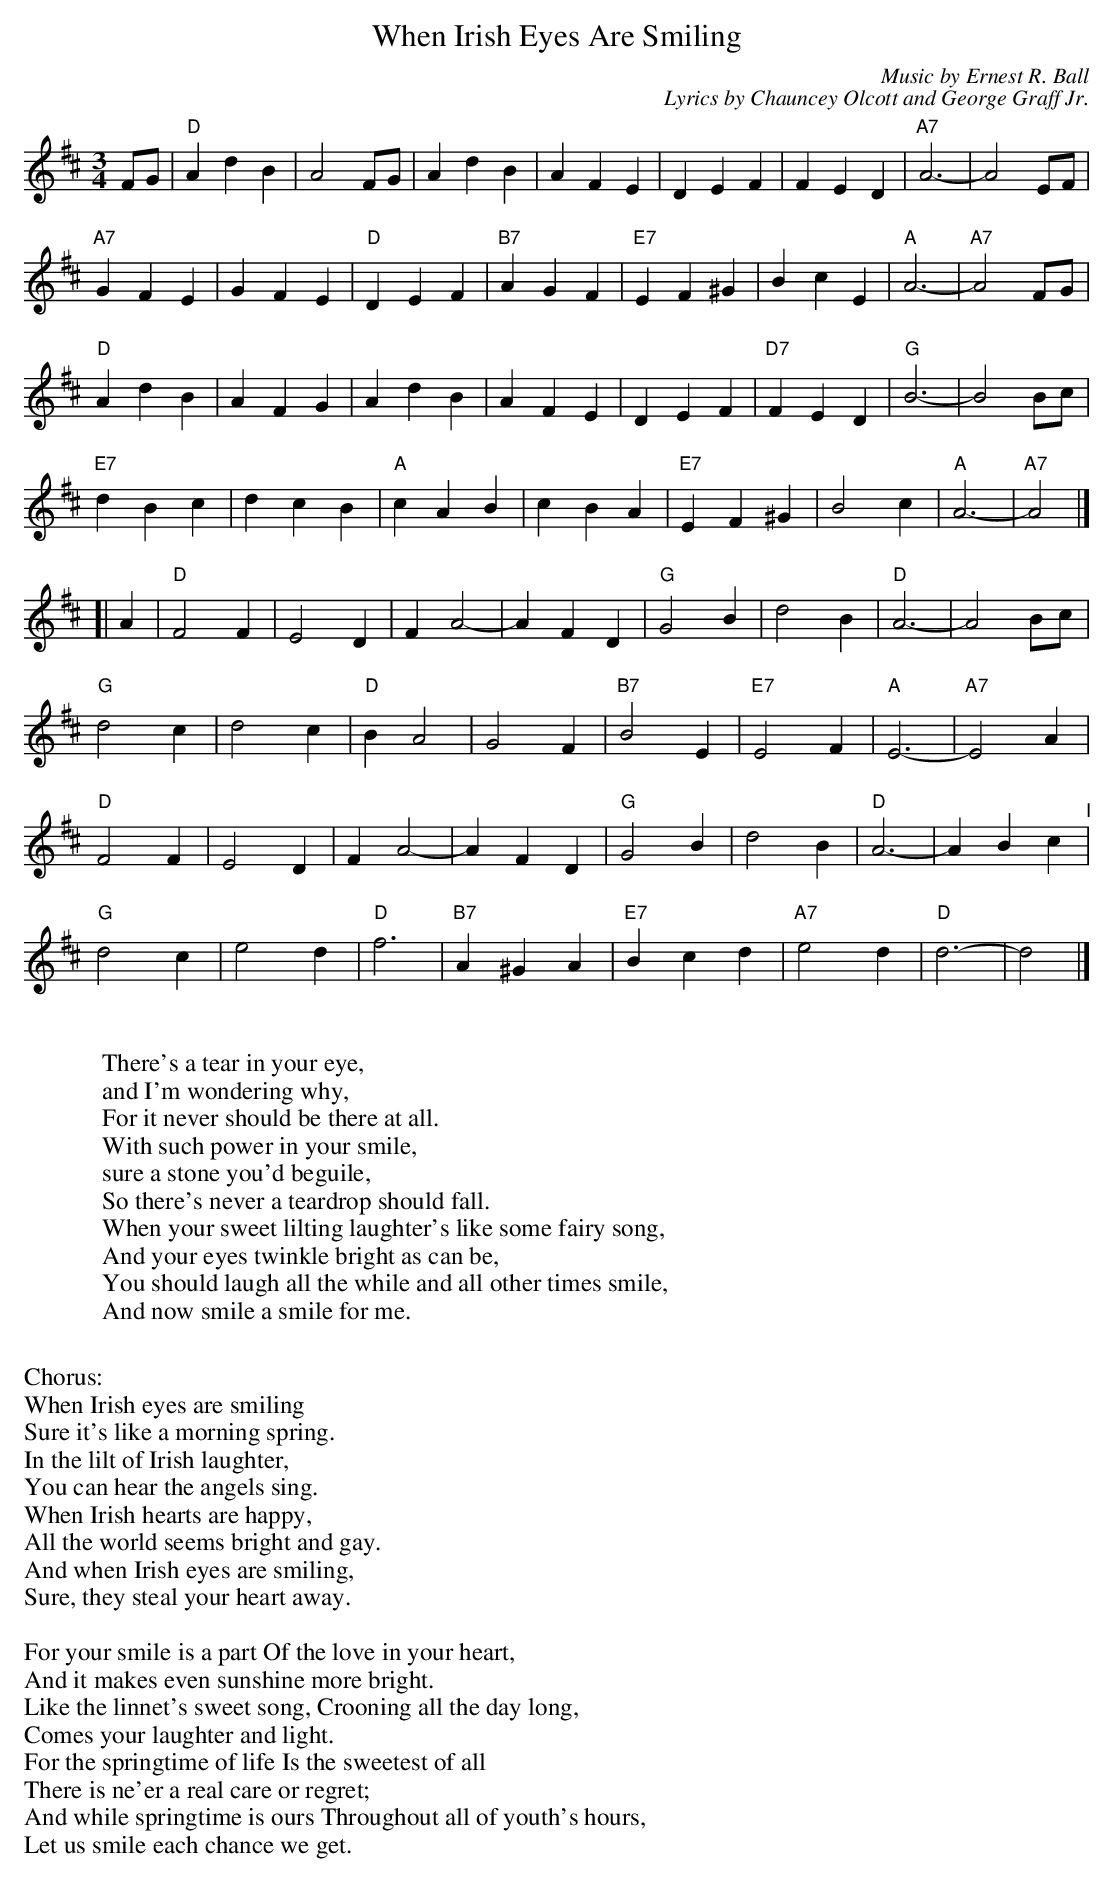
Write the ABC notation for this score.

X:1
T:When Irish Eyes Are Smiling
C:Music by Ernest R. Ball
C:Lyrics by Chauncey Olcott and George Graff Jr.
M:3/4
L:1/4
K:D
F/G/ |\
 "D"A d B  | A2 F/G/  |    A d B |    A F E |\
    D E F  |  F E D   |"A7"A3-   |    A2 E/F/ |
"A7"G F E  |  G F E   | "D"D E F |"B7"A G F |\
"E7"E F ^G |  B c E   | "A"A3-   |"A7"A2 F/G/ |
 "D"A d B  |  A F G   |    A d B |    A F E |\
    D E F  |"D7"F E D | "G"B3-   |    B2 B/c/ |
"E7"d B c  |    d c B | "A"c A B |    c B A |\
"E7"E F ^G |   B2   c | "A"A3-   |"A7"A2 |]
[| A |\
  "D"F2 F | E2 D | F A2- | A F D |\
  "G"G2 B | d2 B | "D"A3- | A2 B/c/ |
  "G"d2 c | d2 c | "D"B A2 | G2 F |\
  "B7"B2 E | "E7"E2 F | "A"E3- | "A7"E2 A |
  "D"F2 F | E2 D | F A2- | A F D |\
  "G"G2 B | d2 B | "D"A3- | A B c "^I"|
  "G"d2 c | e2 d | "D"f3 | "B7"A ^G A |\
  "E7"B c d | "A7"e2 d | "D"d3- | d2 |]
W:
W: There's a tear in your eye,
W: and I'm wondering why,
W: For it never should be there at all.
W: With such power in your smile,
W: sure a stone you'd beguile,
W: So there's never a teardrop should fall.
W: When your sweet lilting laughter's like some fairy song,
W: And your eyes twinkle bright as can be,
W: You should laugh all the while and all other times smile,
W: And now smile a smile for me.
W:
W: Chorus:
W: When Irish eyes are smiling
W: Sure it's like a morning spring.
W: In the lilt of Irish laughter,
W: You can hear the angels sing.
W: When Irish hearts are happy,
W: All the world seems bright and gay.
W: And when Irish eyes are smiling,
W: Sure, they steal your heart away.
W:
W: For your smile is a part Of the love in your heart,
W: And it makes even sunshine more bright.
W: Like the linnet's sweet song, Crooning all the day long,
W: Comes your laughter and light.
W: For the springtime of life Is the sweetest of all
W: There is ne'er a real care or regret;
W: And while springtime is ours Throughout all of youth's hours,
W: Let us smile each chance we get.
